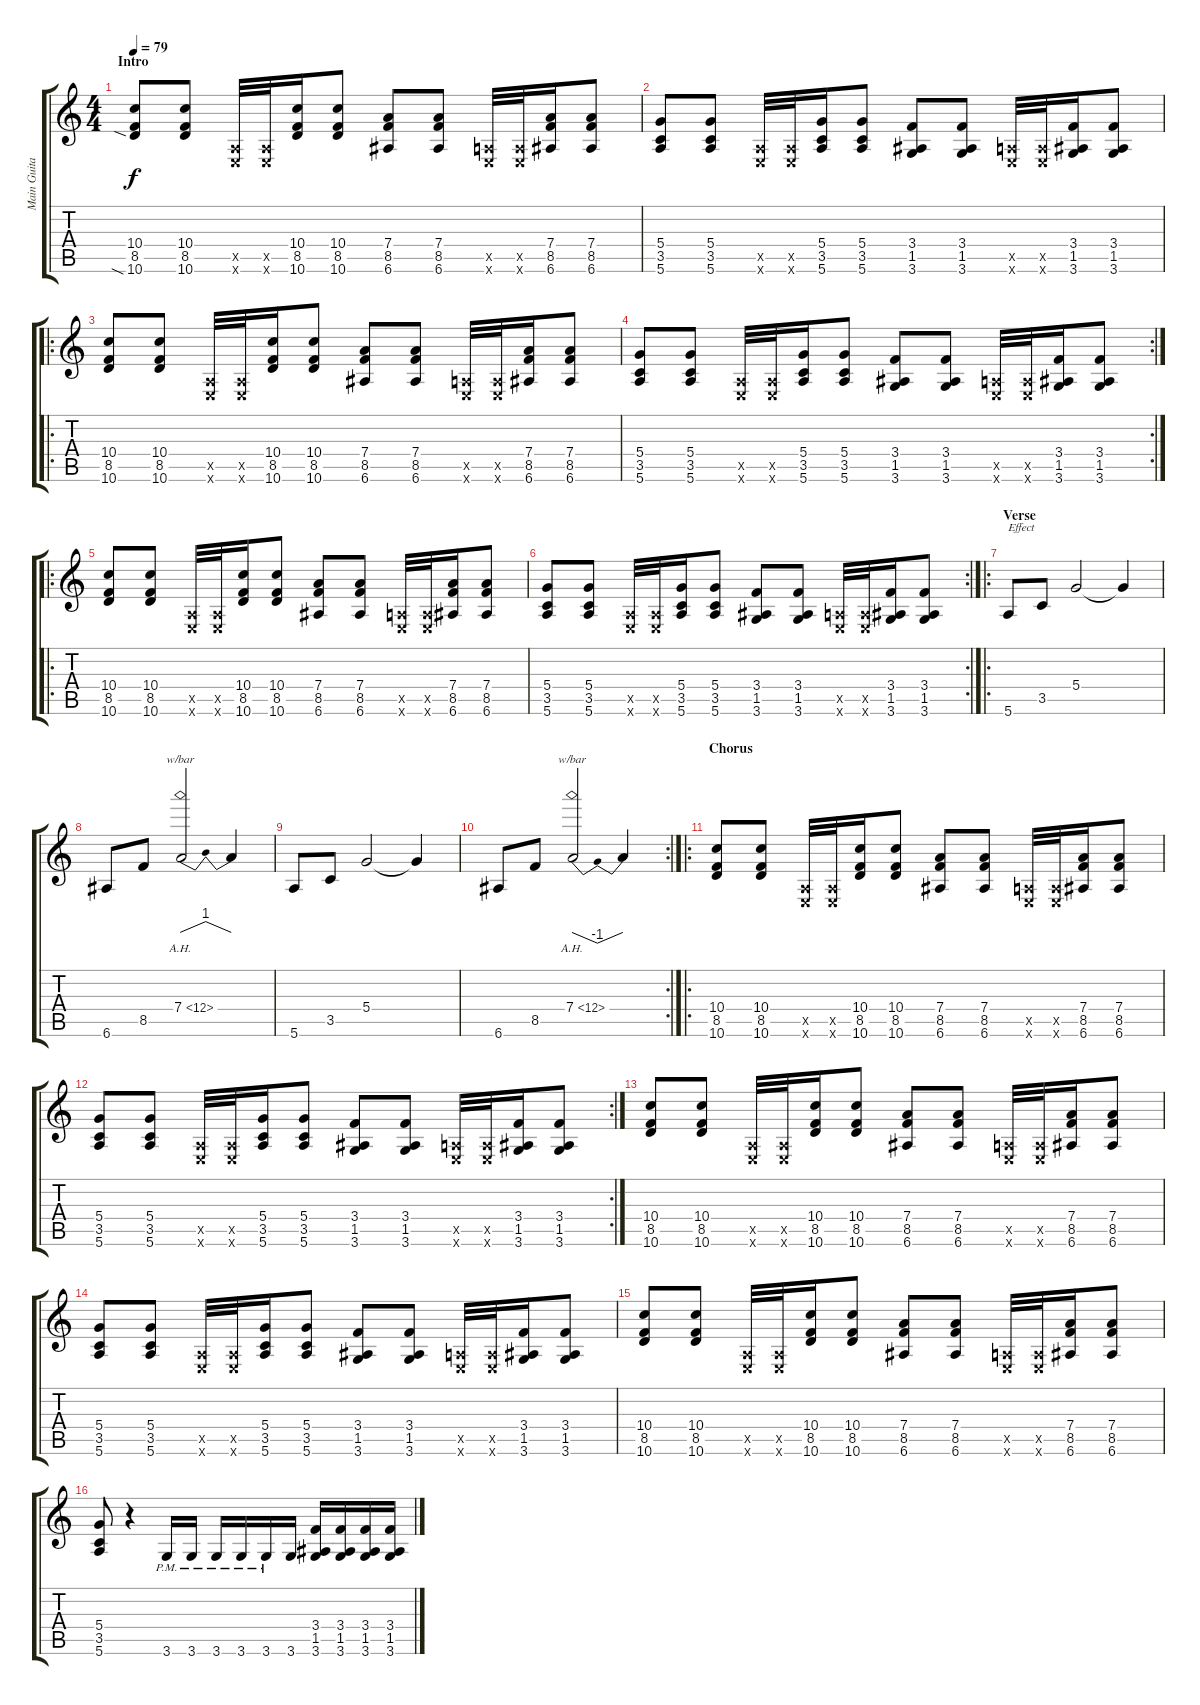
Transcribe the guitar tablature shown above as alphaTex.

\track ("Main Guitar" "Main Guita") {instrument overdrivenguitar}
\staff {score tabs}
\tuning (E4 B3 G3 D3 A2 E2) {hide}
\ts (4 4)
\section ("" "Intro")
\tempo 79
\clef g2
\ks c
(10.4 8.5 10.6{sia}).8{dy f instrument overdrivenguitar} (10.4 8.5 10.6).8 (0.5{x} 0.6{x}).32 (0.5{x} 0.6{x}).32 (10.4 8.5 10.6).16 (10.4 8.5 10.6).8 (7.4 8.5 6.6).8 (7.4 8.5 6.6).8 (0.5{x} 0.6{x}).32 (0.5{x} 0.6{x}).32 (7.4 8.5 6.6).16 (7.4 8.5 6.6).8 |
(5.4 3.5 5.6).8 (5.4 3.5 5.6).8 (0.5{x} 0.6{x}).32 (0.5{x} 0.6{x}).32 (5.4 3.5 5.6).16 (5.4 3.5 5.6).8 (3.4 1.5 3.6).8 (3.4 1.5 3.6).8 (0.5{x} 0.6{x}).32 (0.5{x} 0.6{x}).32 (3.4 1.5 3.6).16 (3.4 1.5 3.6).8 |
\ro
(10.4 8.5 10.6).8 (10.4 8.5 10.6).8 (0.5{x} 0.6{x}).32 (0.5{x} 0.6{x}).32 (10.4 8.5 10.6).16 (10.4 8.5 10.6).8 (7.4 8.5 6.6).8 (7.4 8.5 6.6).8 (0.5{x} 0.6{x}).32 (0.5{x} 0.6{x}).32 (7.4 8.5 6.6).16 (7.4 8.5 6.6).8 |
\rc 2
(5.4 3.5 5.6).8 (5.4 3.5 5.6).8 (0.5{x} 0.6{x}).32 (0.5{x} 0.6{x}).32 (5.4 3.5 5.6).16 (5.4 3.5 5.6).8 (3.4 1.5 3.6).8 (3.4 1.5 3.6).8 (0.5{x} 0.6{x}).32 (0.5{x} 0.6{x}).32 (3.4 1.5 3.6).16 (3.4 1.5 3.6).8 |
\ro
(10.4 8.5 10.6).8 (10.4 8.5 10.6).8 (0.5{x} 0.6{x}).32 (0.5{x} 0.6{x}).32 (10.4 8.5 10.6).16 (10.4 8.5 10.6).8 (7.4 8.5 6.6).8 (7.4 8.5 6.6).8 (0.5{x} 0.6{x}).32 (0.5{x} 0.6{x}).32 (7.4 8.5 6.6).16 (7.4 8.5 6.6).8 |
\rc 2
(5.4 3.5 5.6).8 (5.4 3.5 5.6).8 (0.5{x} 0.6{x}).32 (0.5{x} 0.6{x}).32 (5.4 3.5 5.6).16 (5.4 3.5 5.6).8 (3.4 1.5 3.6).8 (3.4 1.5 3.6).8 (0.5{x} 0.6{x}).32 (0.5{x} 0.6{x}).32 (3.4 1.5 3.6).16 (3.4 1.5 3.6).8 |
\ro
\section ("" "Verse")
5.6.8{txt "Effect"} 3.5.8 5.4.2 5.4{t}.4 |
6.6.8 8.5.8 7.4{ah 5}.2{tbe (dip default 0 0 30 4 60 0)} 7.4{t}.4 |
5.6.8 3.5.8 5.4.2 5.4{t}.4 |
\rc 2
6.6.8 8.5.8 7.4{ah 5}.2{tbe (dip default 0 0 30 -4 60 0)} 7.4{t}.4 |
\ro
\section ("" "Chorus")
(10.4 8.5 10.6).8 (10.4 8.5 10.6).8 (0.5{x} 0.6{x}).32 (0.5{x} 0.6{x}).32 (10.4 8.5 10.6).16 (10.4 8.5 10.6).8 (7.4 8.5 6.6).8 (7.4 8.5 6.6).8 (0.5{x} 0.6{x}).32 (0.5{x} 0.6{x}).32 (7.4 8.5 6.6).16 (7.4 8.5 6.6).8 |
\rc 2
(5.4 3.5 5.6).8 (5.4 3.5 5.6).8 (0.5{x} 0.6{x}).32 (0.5{x} 0.6{x}).32 (5.4 3.5 5.6).16 (5.4 3.5 5.6).8 (3.4 1.5 3.6).8 (3.4 1.5 3.6).8 (0.5{x} 0.6{x}).32 (0.5{x} 0.6{x}).32 (3.4 1.5 3.6).16 (3.4 1.5 3.6).8 |
(10.4 8.5 10.6).8 (10.4 8.5 10.6).8 (0.5{x} 0.6{x}).32 (0.5{x} 0.6{x}).32 (10.4 8.5 10.6).16 (10.4 8.5 10.6).8 (7.4 8.5 6.6).8 (7.4 8.5 6.6).8 (0.5{x} 0.6{x}).32 (0.5{x} 0.6{x}).32 (7.4 8.5 6.6).16 (7.4 8.5 6.6).8 |
(5.4 3.5 5.6).8 (5.4 3.5 5.6).8 (0.5{x} 0.6{x}).32 (0.5{x} 0.6{x}).32 (5.4 3.5 5.6).16 (5.4 3.5 5.6).8 (3.4 1.5 3.6).8 (3.4 1.5 3.6).8 (0.5{x} 0.6{x}).32 (0.5{x} 0.6{x}).32 (3.4 1.5 3.6).16 (3.4 1.5 3.6).8 |
(10.4 8.5 10.6).8 (10.4 8.5 10.6).8 (0.5{x} 0.6{x}).32 (0.5{x} 0.6{x}).32 (10.4 8.5 10.6).16 (10.4 8.5 10.6).8 (7.4 8.5 6.6).8 (7.4 8.5 6.6).8 (0.5{x} 0.6{x}).32 (0.5{x} 0.6{x}).32 (7.4 8.5 6.6).16 (7.4 8.5 6.6).8 |
(5.4 3.5 5.6).8 r.4 3.6{pm}.16 3.6{pm}.16 3.6{pm}.16 3.6{pm}.16 3.6{pm}.16 3.6.16 (3.4 1.5 3.6).16 (3.4 1.5 3.6).16 (3.4 1.5 3.6).16 (3.4 1.5 3.6).16
